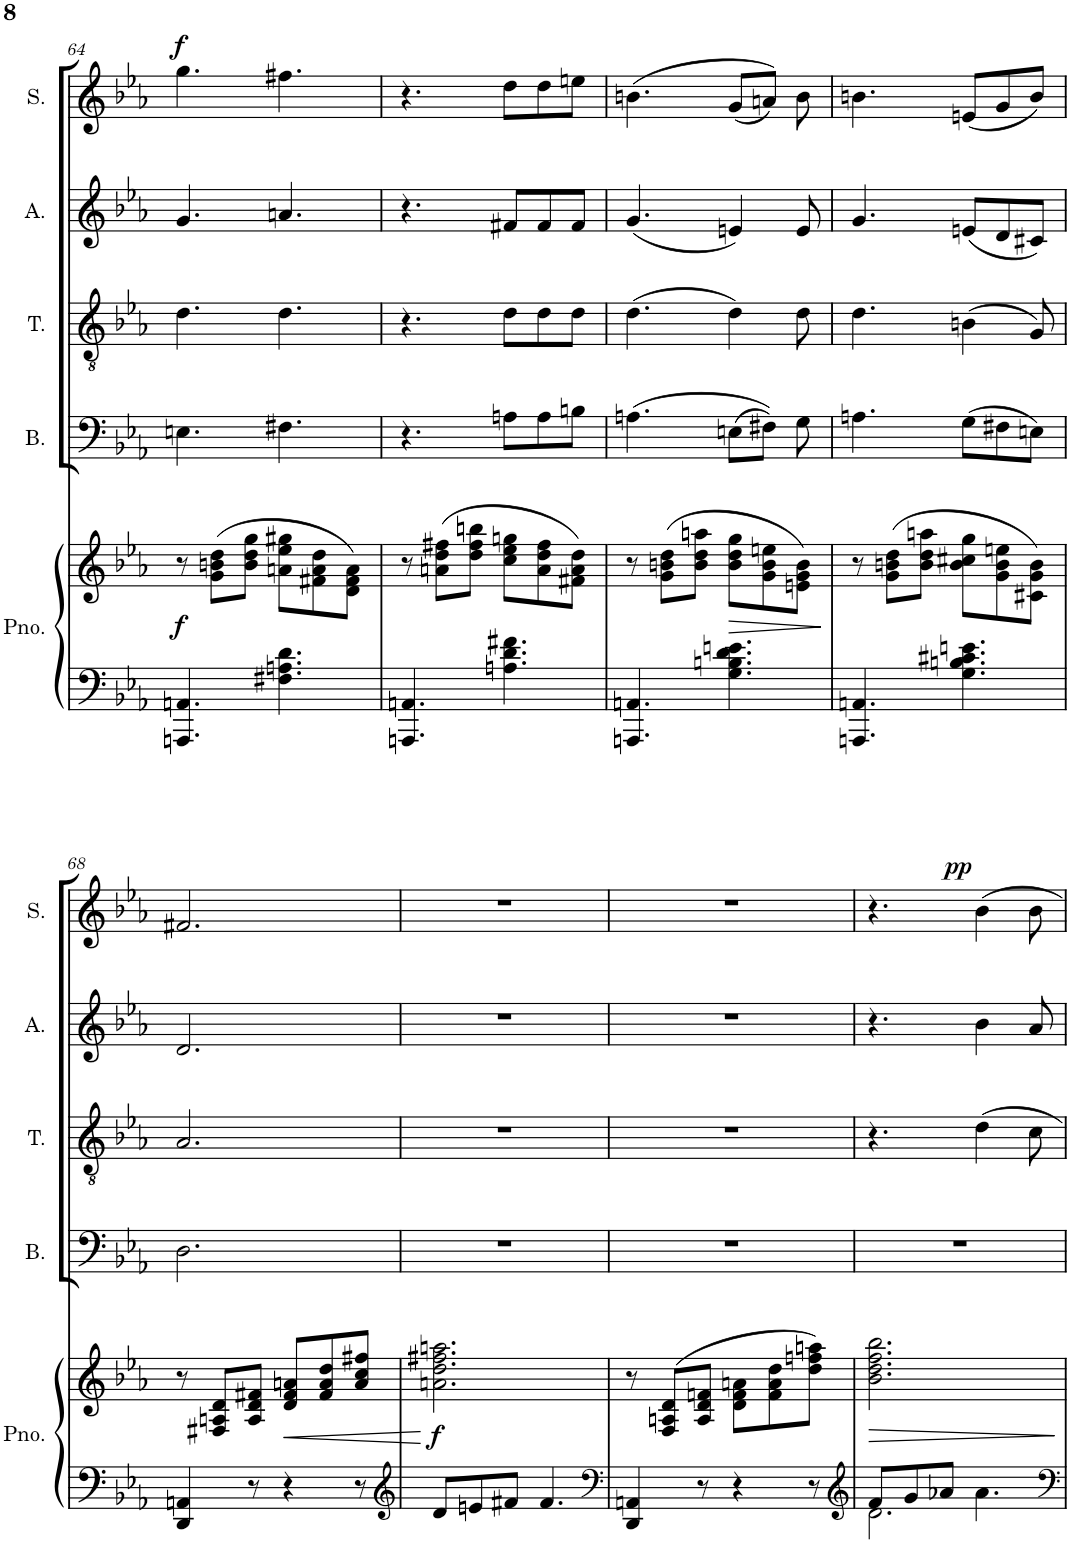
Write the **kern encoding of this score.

**kern	**kern	**dynam	**kern	**kern	**kern	**kern	**dynam
*part5	*part5	*part5	*part4	*part3	*part2	*part1	*part1
*staff6	*staff5	*staff5/6	*staff4	*staff3	*staff2	*staff1	*staff1
*I"Piano	*	*	*I"Bass	*I"Tenor	*I"Alto	*I"Soprano	*
*I'Pno.	*	*	*I'B.	*I'T.	*I'A.	*I'S.	*
!!LO:PB:g=z
*clefF4	*clefG2	*	*clefF4	*clefGv2	*clefG2	*clefG2	*
*k[b-e-a-]	*k[b-e-a-]	*	*k[b-e-a-]	*k[b-e-a-]	*k[b-e-a-]	*k[b-e-a-]	*
*M6/8	*M6/8	*	*M6/8	*M6/8	*M6/8	*M6/8	*
=64	=64	=64	=64	=64	=64	=64	=64
!	!	!LO:DY:b	!	!	!	!	!LO:DY:a
4.AAAn/ 4.AAn/	8r	f	4.En\	4.d\	4.g/	4.gg\	f
.	(8g\ 8bn\ 8dd\L	.	.	.	.	.	.
.	8b\ 8dd\ 8gg\J	.	.	.	.	.	.
4.F#X\ 4.An\ 4.d\	8an\ 8ee-\ 8gg#X\L	.	4.F#X\	4.d\	4.an/	4.ff#X\	.
.	8f#X\ 8a\ 8dd\	.	.	.	.	.	.
.	8d\ 8f#\ 8a\J)	.	.	.	.	.	.
=65	=65	=65	=65	=65	=65	=65	=65
4.AAAn/ 4.AAn/	8r	.	4.r	4.r	4.r	4.r	.
.	(8an\ 8dd\ 8ff#X\L	.	.	.	.	.	.
.	8dd\ 8ff#\ 8bbn\J	.	.	.	.	.	.
4.An\ 4.d\ 4.f#X\	8cc\ 8ee-\ 8ggn\L	.	8An\L	8d\L	8f#X/L	8dd\L	.
.	8a\ 8dd\ 8ff#\	.	8A\	8d\	8f#/	8dd\	.
.	8f#X\ 8a\ 8dd\J)	.	8Bn\J	8d\J	8f#/J	8een\J	.
=66	=66	=66	=66	=66	=66	=66	=66
4.AAAn/ 4.AAn/	8r	.	(4.An\	(4.d\	(4.g/	(4.bn\	.
.	(8g\ 8bn\ 8dd\L	.	.	.	.	.	.
.	8b\ 8dd\ 8aan\J	.	.	.	.	.	.
!	!	!LO:HP:b	!	!	!	!	!
4.G\ 4.Bn\ 4.d\ 4.en\	8b\ 8dd\ 8gg\L	>	(8En\L	4d\)	4en/)	(8g/L	.
.	8g\ 8b\ 8een\	.	8F#X\J))	.	.	8an/J))	.
.	8en\ 8g\ 8b\J)	.	8G\	8d\	8e/	8b\	.
.	.	]	.	.	.	.	.
=67	=67	=67	=67	=67	=67	=67	=67
4.AAAn/ 4.AAn/	8r	.	4.An\	4.d\	4.g/	4.bn\	.
.	(8g\ 8bn\ 8dd\L	.	.	.	.	.	.
.	8b\ 8dd\ 8aan\J	.	.	.	.	.	.
4.G\ 4.Bn\ 4.c#X\ 4.en\	8b\ 8cc#X\ 8gg\L	.	(8G\L	(4Bn\	(8en/L	(8en/L	.
.	8g\ 8b\ 8een\	.	8F#X\	.	8d/	8g/	.
.	8c#X\ 8g\ 8b\J)	.	8En\J)	8G/)	8c#X/J)	8b/J)	.
!!LO:LB:g=z
=68	=68	=68	=68	=68	=68	=68	=68
4DD/ 4AAn/	8r	.	2.D\	2.A-/	2.d/	2.f#X/	.
.	8F#X/ 8An/ 8d/L	.	.	.	.	.	.
8r	8A/ 8d/ 8f#X/J	.	.	.	.	.	.
!	!	!LO:HP:b	!	!	!	!	!
4r	8d/ 8f#/ 8an/L	<	.	.	.	.	.
.	8f#/ 8a/ 8dd/	.	.	.	.	.	.
8r	8a/ 8cc/ 8ff#X/J	.	.	.	.	.	.
.	.	[	.	.	.	.	.
=69	=69	=69	=69	=69	=69	=69	=69
*clefG2	*	*	*	*	*	*	*
!	!	!LO:DY:b	!	!	!	!	!
8d/L	2.an\ 2.dd\ 2.ff#X\ 2.aan\	f	2.r	2.r	2.r	2.r	.
8en/	.	.	.	.	.	.	.
8f#X/J	.	.	.	.	.	.	.
4.f#/	.	.	.	.	.	.	.
=70	=70	=70	=70	=70	=70	=70	=70
*clefF4	*	*	*	*	*	*	*
4DD/ 4AAn/	8r	.	2.r	2.r	2.r	2.r	.
.	(8F/ 8An/ 8d/L	.	.	.	.	.	.
8r	8A/ 8d/ 8fn/J	.	.	.	.	.	.
4r	8d\ 8f\ 8an\L	.	.	.	.	.	.
.	8f\ 8a\ 8dd\	.	.	.	.	.	.
8r	8dd\ 8ffn\ 8aan\J)	.	.	.	.	.	.
=71	=71	=71	=71	=71	=71	=71	=71
*clefG2	*	*	*	*	*	*	*
*^	*	*	*	*	*	*	*
2.d\	8f/L	2.b-\ 2.dd\ 2.ff\ 2.bb-\	.	2.r	4.r	4.r	4.r	.
.	8g/	.	.	.	.	.	.	.
.	8a-X/J	.	.	.	.	.	.	.
!	!	!	!	!	!	!	!	!LO:DY:a
.	4.a-\	.	.	.	4d\	4b-\	4b-\	pp
.	.	.	.	.	8c\	8a-/	8b-\	.
*v	*v	*	*	*	*	*	*	*
=	=	=	=	=	=	=	=
*-	*-	*-	*-	*-	*-	*-	*-
